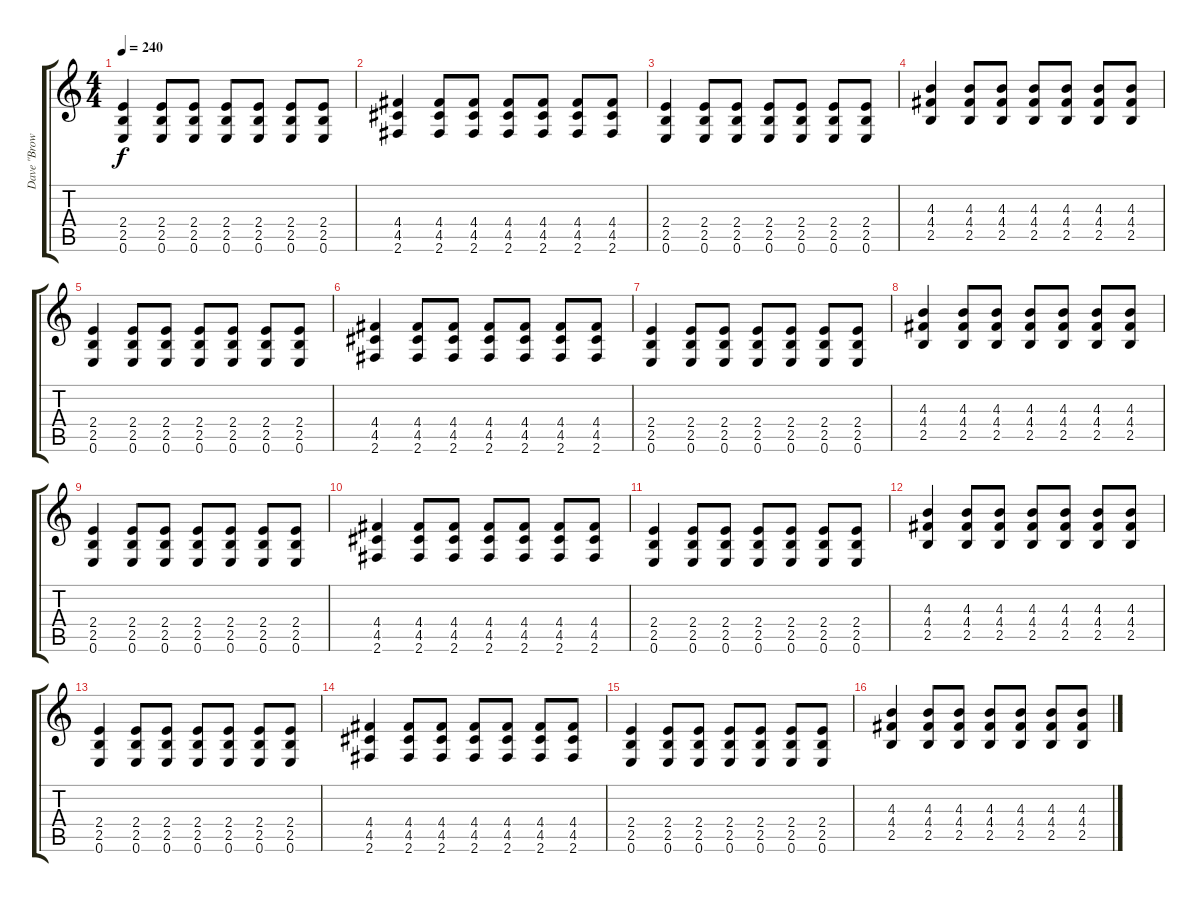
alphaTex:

\track ("Dave \"Brownsound\" Baksh" "Dave \"Brow") {instrument distortionguitar}
\staff {score tabs}
\tuning (E4 B3 G3 D3 A2 E2) {hide}
\ts (4 4)
\tempo 240
\clef g2
\ks c
(2.4 2.5 0.6).4{dy f} (2.4 2.5 0.6).8 (2.4 2.5 0.6).8 (2.4 2.5 0.6).8 (2.4 2.5 0.6).8 (2.4 2.5 0.6).8 (2.4 2.5 0.6).8 |
(4.4 4.5 2.6).4 (4.4 4.5 2.6).8 (4.4 4.5 2.6).8 (4.4 4.5 2.6).8 (4.4 4.5 2.6).8 (4.4 4.5 2.6).8 (4.4 4.5 2.6).8 |
(2.4 2.5 0.6).4 (2.4 2.5 0.6).8 (2.4 2.5 0.6).8 (2.4 2.5 0.6).8 (2.4 2.5 0.6).8 (2.4 2.5 0.6).8 (2.4 2.5 0.6).8 |
(4.3 4.4 2.5).4 (4.3 4.4 2.5).8 (4.3 4.4 2.5).8 (4.3 4.4 2.5).8 (4.3 4.4 2.5).8 (4.3 4.4 2.5).8 (4.3 4.4 2.5).8 |
(2.4 2.5 0.6).4 (2.4 2.5 0.6).8 (2.4 2.5 0.6).8 (2.4 2.5 0.6).8 (2.4 2.5 0.6).8 (2.4 2.5 0.6).8 (2.4 2.5 0.6).8 |
(4.4 4.5 2.6).4 (4.4 4.5 2.6).8 (4.4 4.5 2.6).8 (4.4 4.5 2.6).8 (4.4 4.5 2.6).8 (4.4 4.5 2.6).8 (4.4 4.5 2.6).8 |
(2.4 2.5 0.6).4 (2.4 2.5 0.6).8 (2.4 2.5 0.6).8 (2.4 2.5 0.6).8 (2.4 2.5 0.6).8 (2.4 2.5 0.6).8 (2.4 2.5 0.6).8 |
(4.3 4.4 2.5).4 (4.3 4.4 2.5).8 (4.3 4.4 2.5).8 (4.3 4.4 2.5).8 (4.3 4.4 2.5).8 (4.3 4.4 2.5).8 (4.3 4.4 2.5).8 |
(2.4 2.5 0.6).4 (2.4 2.5 0.6).8 (2.4 2.5 0.6).8 (2.4 2.5 0.6).8 (2.4 2.5 0.6).8 (2.4 2.5 0.6).8 (2.4 2.5 0.6).8 |
(4.4 4.5 2.6).4 (4.4 4.5 2.6).8 (4.4 4.5 2.6).8 (4.4 4.5 2.6).8 (4.4 4.5 2.6).8 (4.4 4.5 2.6).8 (4.4 4.5 2.6).8 |
(2.4 2.5 0.6).4 (2.4 2.5 0.6).8 (2.4 2.5 0.6).8 (2.4 2.5 0.6).8 (2.4 2.5 0.6).8 (2.4 2.5 0.6).8 (2.4 2.5 0.6).8 |
(4.3 4.4 2.5).4 (4.3 4.4 2.5).8 (4.3 4.4 2.5).8 (4.3 4.4 2.5).8 (4.3 4.4 2.5).8 (4.3 4.4 2.5).8 (4.3 4.4 2.5).8 |
(2.4 2.5 0.6).4 (2.4 2.5 0.6).8 (2.4 2.5 0.6).8 (2.4 2.5 0.6).8 (2.4 2.5 0.6).8 (2.4 2.5 0.6).8 (2.4 2.5 0.6).8 |
(4.4 4.5 2.6).4 (4.4 4.5 2.6).8 (4.4 4.5 2.6).8 (4.4 4.5 2.6).8 (4.4 4.5 2.6).8 (4.4 4.5 2.6).8 (4.4 4.5 2.6).8 |
(2.4 2.5 0.6).4 (2.4 2.5 0.6).8 (2.4 2.5 0.6).8 (2.4 2.5 0.6).8 (2.4 2.5 0.6).8 (2.4 2.5 0.6).8 (2.4 2.5 0.6).8 |
(4.3 4.4 2.5).4 (4.3 4.4 2.5).8 (4.3 4.4 2.5).8 (4.3 4.4 2.5).8 (4.3 4.4 2.5).8 (4.3 4.4 2.5).8 (4.3 4.4 2.5).8
